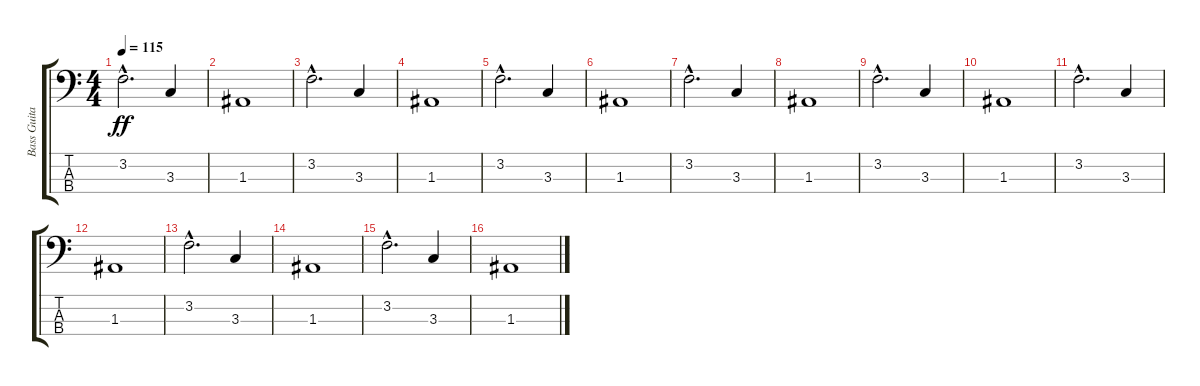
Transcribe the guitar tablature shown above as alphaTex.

\track ("Bass Guitar I" "Bass Guita") {instrument acousticbass}
\staff {score tabs}
\tuning (G2 D2 A1 E1) {hide}
\ts (4 4)
\tempo 115
\clef f4
\ks c
3.2{hac}.2{d dy ff} 3.3.4 |
1.3.1 |
3.2{hac}.2{d} 3.3.4 |
1.3.1 |
3.2{hac}.2{d} 3.3.4 |
1.3.1 |
3.2{hac}.2{d} 3.3.4 |
1.3.1 |
3.2{hac}.2{d} 3.3.4 |
1.3.1 |
3.2{hac}.2{d} 3.3.4 |
1.3.1 |
3.2{hac}.2{d} 3.3.4 |
1.3.1 |
3.2{hac}.2{d} 3.3.4 |
1.3.1
